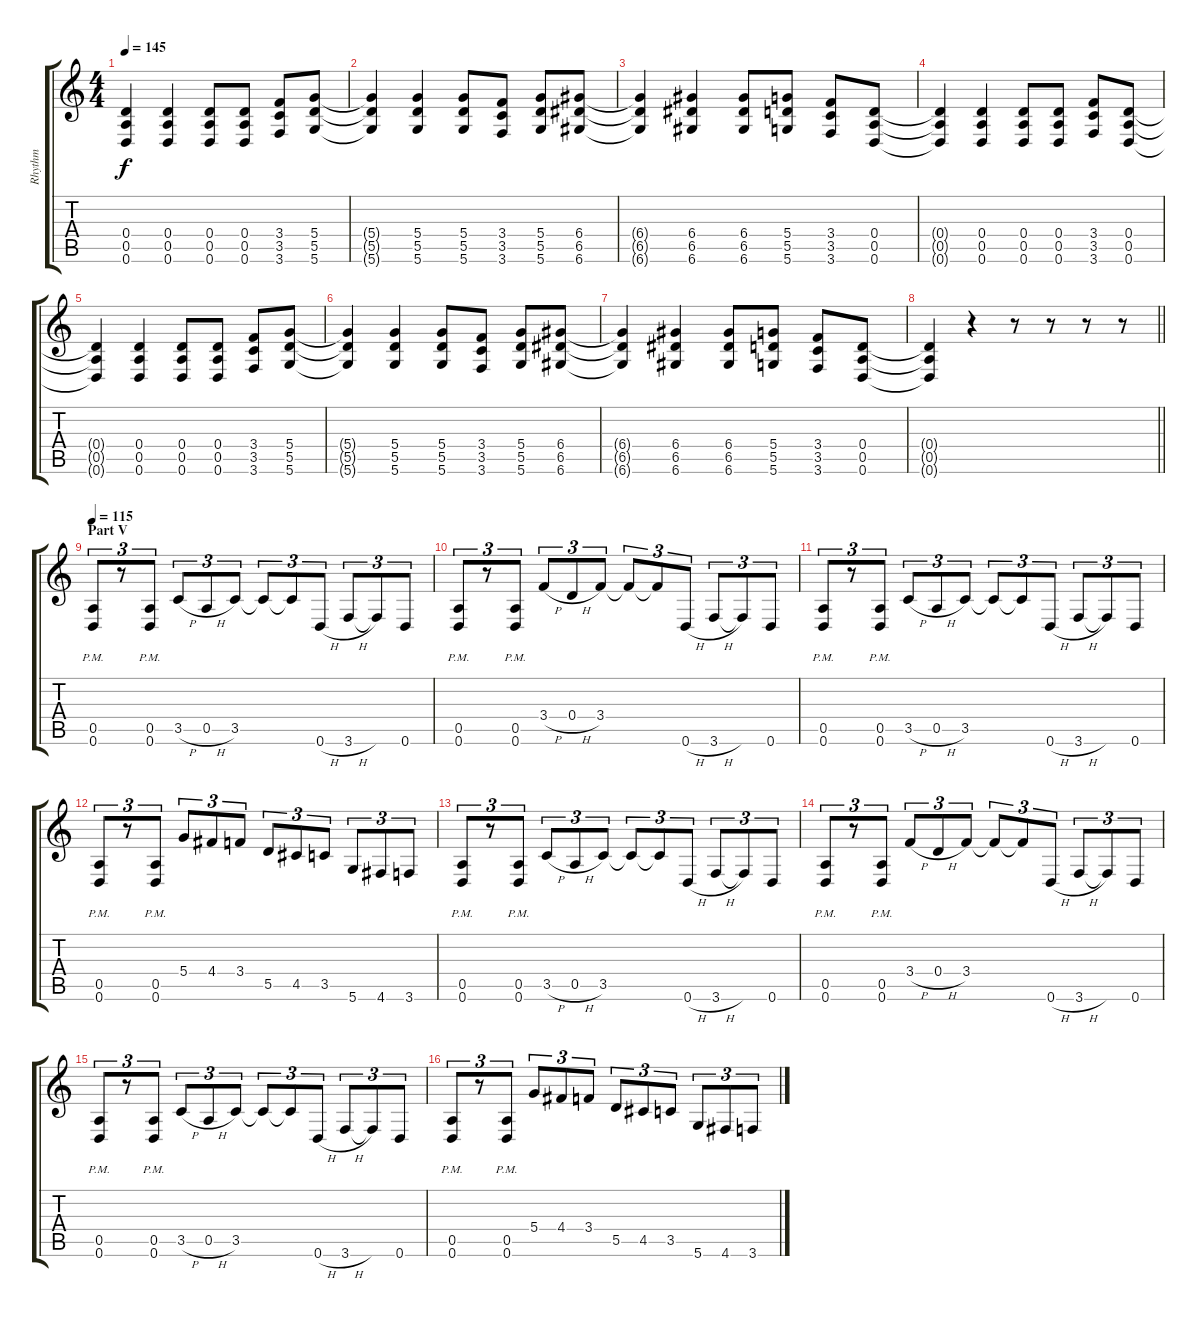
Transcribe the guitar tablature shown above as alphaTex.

\track ("Rhythm" "Rhythm") {instrument distortionguitar}
\staff {score tabs}
\tuning (E4 B3 G3 D3 A2 D2) {hide}
\ts (4 4)
\tempo 145
\clef g2
\ks c
(0.4{t} 0.5{t} 0.6{t}).4{dy f} (0.4 0.5 0.6).4 (0.4 0.5 0.6).8 (0.4 0.5 0.6).8 (3.4 3.5 3.6).8 (5.4 5.5 5.6).8 |
(5.4{t} 5.5{t} 5.6{t}).4 (5.4 5.5 5.6).4 (5.4 5.5 5.6).8 (3.4 3.5 3.6).8 (5.4 5.5 5.6).8 (6.4 6.5 6.6).8 |
(6.4{t} 6.5{t} 6.6{t}).4 (6.4 6.5 6.6).4 (6.4 6.5 6.6).8 (5.4 5.5 5.6).8 (3.4 3.5 3.6).8 (0.4 0.5 0.6).8 |
(0.4{t} 0.5{t} 0.6{t}).4 (0.4 0.5 0.6).4 (0.4 0.5 0.6).8 (0.4 0.5 0.6).8 (3.4 3.5 3.6).8 (0.4 0.5 0.6).8 |
(0.4{t} 0.5{t} 0.6{t}).4 (0.4 0.5 0.6).4 (0.4 0.5 0.6).8 (0.4 0.5 0.6).8 (3.4 3.5 3.6).8 (5.4 5.5 5.6).8 |
(5.4{t} 5.5{t} 5.6{t}).4 (5.4 5.5 5.6).4 (5.4 5.5 5.6).8 (3.4 3.5 3.6).8 (5.4 5.5 5.6).8 (6.4 6.5 6.6).8 |
(6.4{t} 6.5{t} 6.6{t}).4 (6.4 6.5 6.6).4 (6.4 6.5 6.6).8 (5.4 5.5 5.6).8 (3.4 3.5 3.6).8 (0.4 0.5 0.6).8 |
\barLineRight lightlight
(0.4{t} 0.5{t} 0.6{t}).4 r.4 r.8 r.8 r.8 r.8 |
\section ("" "Part V")
\tempo 115
(0.5{pm} 0.6{pm}).8{tu (3 2)} r.8{tu (3 2)} (0.5{pm} 0.6{pm}).8{tu (3 2)} 3.5{h}.8{tu (3 2)} 0.5{h}.8{tu (3 2)} 3.5.8{tu (3 2)} 3.5{t}.8{tu (3 2)} 3.5{t}.8{tu (3 2)} 0.6{h}.8{tu (3 2)} 3.6{h}.8{tu (3 2)} 3.6{t}.8{tu (3 2)} 0.6.8{tu (3 2)} |
(0.5{pm} 0.6{pm}).8{tu (3 2)} r.8{tu (3 2)} (0.5{pm} 0.6{pm}).8{tu (3 2)} 3.4{h}.8{tu (3 2)} 0.4{h}.8{tu (3 2)} 3.4.8{tu (3 2)} 3.4{t}.8{tu (3 2)} 3.4{t}.8{tu (3 2)} 0.6{h}.8{tu (3 2)} 3.6{h}.8{tu (3 2)} 3.6{t}.8{tu (3 2)} 0.6.8{tu (3 2)} |
(0.5{pm} 0.6{pm}).8{tu (3 2)} r.8{tu (3 2)} (0.5{pm} 0.6{pm}).8{tu (3 2)} 3.5{h}.8{tu (3 2)} 0.5{h}.8{tu (3 2)} 3.5.8{tu (3 2)} 3.5{t}.8{tu (3 2)} 3.5{t}.8{tu (3 2)} 0.6{h}.8{tu (3 2)} 3.6{h}.8{tu (3 2)} 3.6{t}.8{tu (3 2)} 0.6.8{tu (3 2)} |
(0.5{pm} 0.6{pm}).8{tu (3 2)} r.8{tu (3 2)} (0.5{pm} 0.6{pm}).8{tu (3 2)} 5.4.8{tu (3 2)} 4.4.8{tu (3 2)} 3.4.8{tu (3 2)} 5.5.8{tu (3 2)} 4.5.8{tu (3 2)} 3.5.8{tu (3 2)} 5.6.8{tu (3 2)} 4.6.8{tu (3 2)} 3.6.8{tu (3 2)} |
(0.5{pm} 0.6{pm}).8{tu (3 2)} r.8{tu (3 2)} (0.5{pm} 0.6{pm}).8{tu (3 2)} 3.5{h}.8{tu (3 2)} 0.5{h}.8{tu (3 2)} 3.5.8{tu (3 2)} 3.5{t}.8{tu (3 2)} 3.5{t}.8{tu (3 2)} 0.6{h}.8{tu (3 2)} 3.6{h}.8{tu (3 2)} 3.6{t}.8{tu (3 2)} 0.6.8{tu (3 2)} |
(0.5{pm} 0.6{pm}).8{tu (3 2)} r.8{tu (3 2)} (0.5{pm} 0.6{pm}).8{tu (3 2)} 3.4{h}.8{tu (3 2)} 0.4{h}.8{tu (3 2)} 3.4.8{tu (3 2)} 3.4{t}.8{tu (3 2)} 3.4{t}.8{tu (3 2)} 0.6{h}.8{tu (3 2)} 3.6{h}.8{tu (3 2)} 3.6{t}.8{tu (3 2)} 0.6.8{tu (3 2)} |
(0.5{pm} 0.6{pm}).8{tu (3 2)} r.8{tu (3 2)} (0.5{pm} 0.6{pm}).8{tu (3 2)} 3.5{h}.8{tu (3 2)} 0.5{h}.8{tu (3 2)} 3.5.8{tu (3 2)} 3.5{t}.8{tu (3 2)} 3.5{t}.8{tu (3 2)} 0.6{h}.8{tu (3 2)} 3.6{h}.8{tu (3 2)} 3.6{t}.8{tu (3 2)} 0.6.8{tu (3 2)} |
(0.5{pm} 0.6{pm}).8{tu (3 2)} r.8{tu (3 2)} (0.5{pm} 0.6{pm}).8{tu (3 2)} 5.4.8{tu (3 2)} 4.4.8{tu (3 2)} 3.4.8{tu (3 2)} 5.5.8{tu (3 2)} 4.5.8{tu (3 2)} 3.5.8{tu (3 2)} 5.6.8{tu (3 2)} 4.6.8{tu (3 2)} 3.6.8{tu (3 2)}
